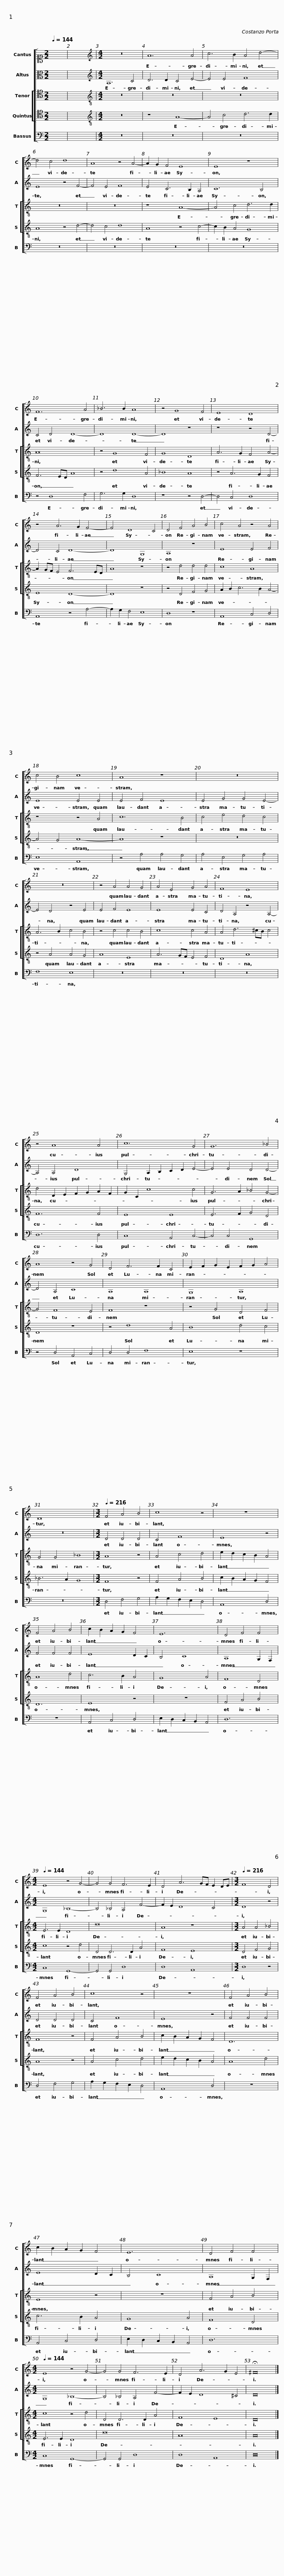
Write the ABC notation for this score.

X:1
%%score [ 1 2 [ 3 4 ] 5 ]
L:1/8
Q:1/4=144
M:2/2
I:linebreak $
K:C
V:1 alto1
V:2 alto
V:3 tenor
V:4 tenor
V:5 bass
V:1
 x8 | x8 |[M:4/2][K:treble] z16 | A12 A4 | c6 B2 A4 d4- | %5
 d4 c4 d8 | A8 z4 A4- |$ A2 G2 F4 E8 | E8 z8 | F12 A4 | %10
 _B6 B2 A8 | z4 G8 F4 |$ E8 D8 | z4 A6 G2 F4- | F4 D8 C4 | %15
 D4 F4 A4 B4 | c4 A4 z4 A4 |$ c4 B4 c8 | A8 z8 | z16 | %20
 z16 |$ z4 A4 A4 G4 |$ A4 E4 G4 A4 | F8 E8 | z4 A8 A4 | %25
 c12 G4 | G12 _B4 |$ A8 z4 G4 | D4 F6 F2 C4 | E2 F2 G2 E2 F2 G2 A4 | %30
 D16 |[M:3/2][Q:1/4=216] F4 A4 B4 |$ c8 z4 | z12 | F4 A4 B4 | %35
 c2 B2 A2 G2 F4 | E12 |$ D4 F4 F4 |[M:4/2][Q:1/4=144] E8 z4 G4- | G4 G4 F6 E2 | %40
 D4 A6 GF E2 DE |[M:3/2][Q:1/4=216] F8 D4 |$ F4 A4 B4 | c8 z4 | z12 | %45
 F4 A4 B4 | c2 B2 A2 G2 F4 |$ E12 | D4 F4 F4 |[M:4/2][Q:1/4=144] E8 z4 G4- | %50
 G4 G4 F6 E2 | D4 A6 G2 E4 | !fermata!^F16 |] %53
V:2
 x8 | x8 |[M:4/2][K:treble] A,12 C4 | D6 D2 C4 E4- | E4 E4 F8 | %5
 E8 z4 F4- | F4 E4 F8 |$ E4 C6 B,2 A,4 | C12 B,4 | C4 D4 D8- | %10
 D8 D8- | D8 z8 |$ z8 z4 D4- | D4 C4 D8- | D8 G,8 | %15
 A,8 z8 | E8 E4 F4 |$ E8 E4 E4 | E4 F4 E8 | E4 G4 G4 E4- | %20
 E4 D4 z4 E4 |$ E4 F4 E8 |$ E8 E4 C4 | D4 A,4 z4 A,4- | A,4 A,4 D8 | %25
 G,4 A,2 B,2 C2 D2 E4- | E4 E4 D4 D4- |$ D4 A,4 C8 | A,8 A,8 | G,8 A,8 | %30
 z16 |[M:3/2] D4 D4 D4 |$ C4 F8 | E8 z4 | F4 F4 F4 | %35
 E8 D2 C2 | B,4 C8 |$ A,8 G,2 F,2 |[M:4/2] G,8 _B,8- | B,4 _B,4 A,4 F4- | %40
 F2 E2 D8 C4 |[M:3/2] D8 z4 |$ D4 D4 D4 | C4 F8 | E8 z4 | %45
 F4 F4 F4 | E8 D2 C2 |$ B,4 C8 | A,8 G,2 F,2 |[M:4/2] G,8 _B,8- | %50
 B,4 _B,4 A,4 F4- | F2 E2 D8 ^C4 | D16 |] %53
V:3
 x8 | x8 |[M:4/2][K:treble-8] z16 | z16 | z16 | %5
 z16 | z16 |$ z8 A8- | A4 c4 d6 d2 | A16 | %10
 z4 G8 F4 | G8 D8 |$ A6 G2 F4 A4- | A2 GF E4 F6 ED | A8 z8 | %15
 z4 d4 d4 d4 | c8 A8 |$ z8 z4 A4 | c12 B4 | c4 e4 d4 c4 | %20
 A6 B2 c4 B4 |$ z4 c4 c4 B4 |$ c8 c4 A4 | A4 d6 ^cB c4 | d4 D2 E2 F2 G2 A2 F2 | %25
 G2 C2 c8 c4 | G6 A2 _B4 G4- |$ G4 F8 E4 | F8 z8 | z4 G4 D4 F4 | %30
 G4 G4 _B8 |[M:3/2] A8 z4 |$ A4 c4 d4 | e2 d2 c2 B2 A4 | A8 d4 | %35
 c6 B2 A4 | G8 A4 |$ F8 D4 |[M:4/2] E6 E2 D8 | d16 | %40
 A8 z8 |[M:3/2] A4 A4 _B4 |$ F8 z4 | F4 A4 B4 | c2 B2 A2 G2 F4 | %45
 D12 | E8 z4 |$ z12 | F4 A4 B4 |[M:4/2] c8 z4 d4 | %50
 D4 D6 D2 A4 | F8 E8 | D16 |] %53
V:4
 x8 | x8 |[M:4/2][K:treble-8] z16 | z8 A8- | A4 c4 d6 d2 | %5
 A8 z4 d4- | d4 c4 d8 |$ A8 z4 c4- | c2 B2 A4 G8 | F6 ED A8 | %10
 z4 d8 A4 | _B8 A8 |$ z4 A6 G2 F4 | E8 D8- | D8 z8 | %15
 z4 D4 F4 G4 | A2 B2 c6 B2 A4- |$ A4 G4 A8- | A8 z8 | z16 | %20
 z4 A4 A4 G4 |$ A8 E8 |$ A6 GF E4 F4 | D8 A8 | F12 F4 | %25
 E8 E8 | E6 F2 G4 D4 |$ D8 z8 | z4 d8 A4 | B8 d4 c4 | %30
 _B6 A2 G8 |[M:3/2] F8 z4 |$ F4 A4 B4 | c2 B2 A2 G2 F4 | D12 | %35
 E8 z4 | z12 |$ F4 A4 B4 |[M:4/2] c8 z4 d4 | D4 D6 D2 A4 | %40
 F8 E8 |[M:3/2] D4 F4 G4 |$ A8 z4 | A4 c4 d4 | e2 d2 c2 B2 A4 | %45
 A8 d4 | c6 B2 A4 |$ G8 A4 | F8 D4 |[M:4/2] E6 E2 D8 | %50
 d16 | A16 | A16 |] %53
V:5
 x8 | x8 |[M:4/2] z16 | z16 | z16 | %5
 z16 | z16 |$ z16 | z16 | z4 D,8 F,4 | %10
 G,6 G,2 D,8 | z8 z4 D,4- |$ D,4 C,4 D,8 | A,,8 z4 A,4- | A,2 G,2 F,4 E,8 | %15
 D,8 z8 | A,,8 C,4 D,4 |$ E,8 A,,8 | z4 A,4 A,4 G,4 | A,4 E,4 G,4 A,4 | %20
 F,8 E,8 |$ z16 |$ z16 | z16 | D,12 D,4 | %25
 C,8 A,,4 C,4- | C,4 C,4 G,,8 |$ z4 D,4 A,,4 C,4 | D,4 D,4 F,8 | E,8 z8 | %30
 z16 |[M:3/2] D,4 F,4 G,4 |$ A,2 G,2 F,2 E,2 D,4 | A,,8 D,4 | z12 | %35
 A,,4 C,4 D,4 | E,2 D,2 C,2 B,,2 A,,4 |$ D,12 |[M:4/2] C,8 G,,8- | G,,4 G,,4 D,8 | %40
 D,8 A,,8 |[M:3/2] D,8 z4 |$ D,4 F,4 G,4 | A,2 G,2 F,2 E,2 D,4 | A,,8 D,4 | %45
 z12 | A,,4 C,4 D,4 |$ E,2 D,2 C,2 B,,2 A,,4 | D,12 |[M:4/2] C,8 G,,8- | %50
 G,,4 G,,4 D,8 | D,8 A,,8 | D,16 |] %53
